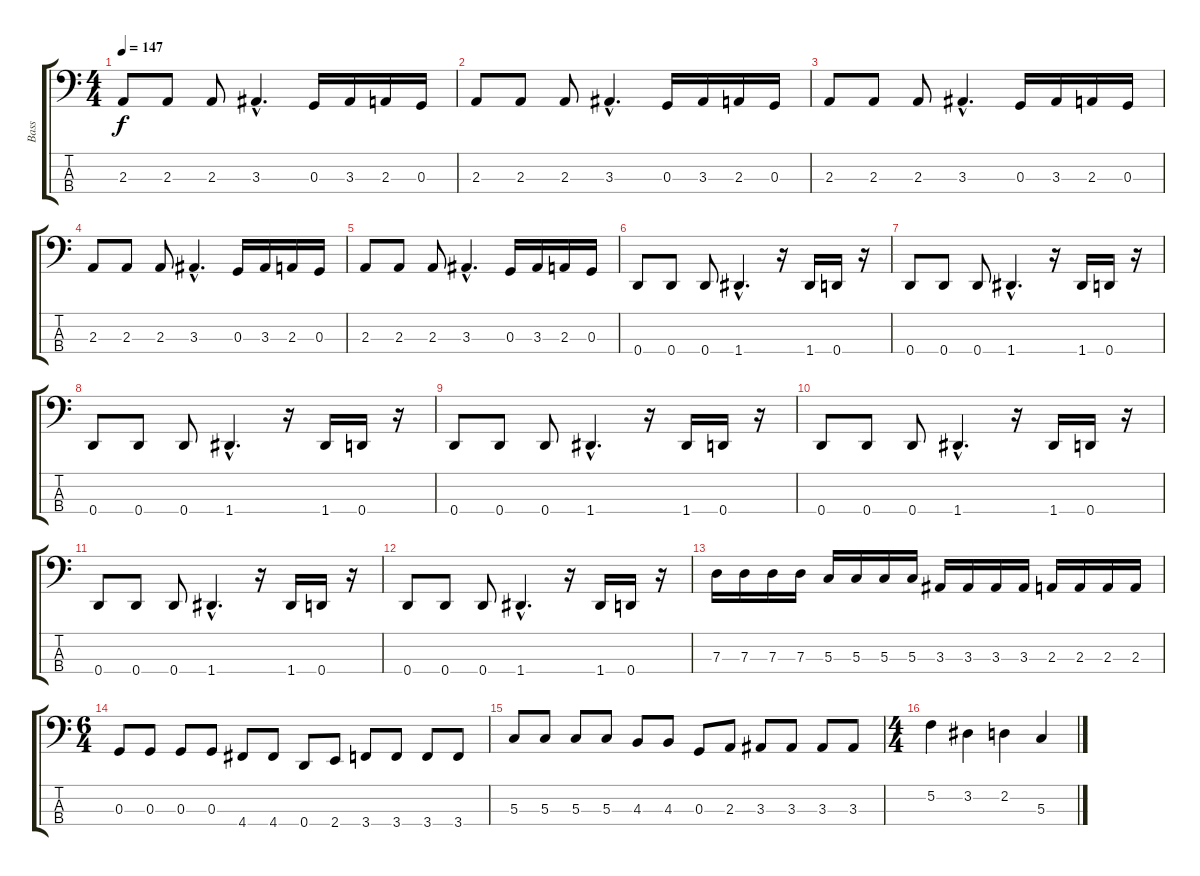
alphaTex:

\track ("Bass" "Bass") {instrument electricbassfinger}
\staff {score tabs}
\tuning (F2 C2 G1 D1) {hide}
\ts (4 4)
\tempo 147
\clef f4
\ks c
2.3.8{dy f} 2.3.8 2.3.8 3.3{hac}.4{d} 0.3.16 3.3.16 2.3.16 0.3.16 |
2.3.8 2.3.8 2.3.8 3.3{hac}.4{d} 0.3.16 3.3.16 2.3.16 0.3.16 |
2.3.8 2.3.8 2.3.8 3.3{hac}.4{d} 0.3.16 3.3.16 2.3.16 0.3.16 |
2.3.8 2.3.8 2.3.8 3.3{hac}.4{d} 0.3.16 3.3.16 2.3.16 0.3.16 |
2.3.8 2.3.8 2.3.8 3.3{hac}.4{d} 0.3.16 3.3.16 2.3.16 0.3.16 |
0.4.8 0.4.8 0.4.8 1.4{hac}.4{d} r.16 1.4.16 0.4.16 r.16 |
0.4.8 0.4.8 0.4.8 1.4{hac}.4{d} r.16 1.4.16 0.4.16 r.16 |
0.4.8 0.4.8 0.4.8 1.4{hac}.4{d} r.16 1.4.16 0.4.16 r.16 |
0.4.8 0.4.8 0.4.8 1.4{hac}.4{d} r.16 1.4.16 0.4.16 r.16 |
0.4.8 0.4.8 0.4.8 1.4{hac}.4{d} r.16 1.4.16 0.4.16 r.16 |
0.4.8 0.4.8 0.4.8 1.4{hac}.4{d} r.16 1.4.16 0.4.16 r.16 |
0.4.8 0.4.8 0.4.8 1.4{hac}.4{d} r.16 1.4.16 0.4.16 r.16 |
7.3.16 7.3.16 7.3.16 7.3.16 5.3.16 5.3.16 5.3.16 5.3.16 3.3.16 3.3.16 3.3.16 3.3.16 2.3.16 2.3.16 2.3.16 2.3.16 |
\ts (6 4)
0.3.8 0.3.8 0.3.8 0.3.8 4.4.8 4.4.8 0.4.8 2.4.8 3.4.8 3.4.8 3.4.8 3.4.8 |
5.3.8 5.3.8 5.3.8 5.3.8 4.3.8 4.3.8 0.3.8 2.3.8 3.3.8 3.3.8 3.3.8 3.3.8 |
\ts (4 4)
5.2.4 3.2.4 2.2.4 5.3.4
